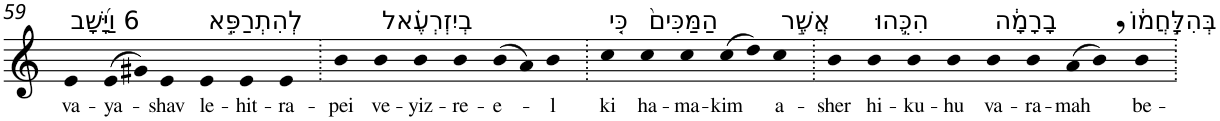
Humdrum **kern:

**kern	**text
*part1	*part1
*staff1	*staff1
*I"Piano	*
*I'Pno	*
!!LO:PB:g=z
*clefG2	*
*k[]	*
=59	=59
!LO:TX:a:t=6 וַיָּ֜שָׁב	!
!	!LO:LY:b
4e	va-
!	!LO:LY:b
(>8e	-ya-
8g#X)	.
!	!LO:LY:b
4e	-shav
!LO:TX:a:t=לְהִתְרַפֵּ֣א	!
!	!LO:LY:b
4e	le-
!	!LO:LY:b
4e	-hit-
!	!LO:LY:b
4e	-ra-
=60.	=60.
!	!LO:LY:b
4b	-pei
!LO:TX:a:t=בְיִזְרְעֶ֗אל	!
!	!LO:LY:b
4b	ve-
!	!LO:LY:b
4b	-yiz-
!	!LO:LY:b
4b	-re-
!	!LO:LY:b
(>8b	-e-
8a)	.
!	!LO:LY:b
4b	-l
=61.	=61.
!LO:TX:a:t=כִּ֤י	!
!	!LO:LY:b
4cc	ki
!LO:TX:a:t=הַמַּכִּים֙	!
!	!LO:LY:b
4cc	ha-
!	!LO:LY:b
4cc	-ma-
!	!LO:LY:b
(>8cc	-kim
8dd)	.
!LO:TX:a:t=אֲשֶׁ֣ר	!
!	!LO:LY:b
4cc	a-
=62.	=62.
!	!LO:LY:b
4b	-sher
!LO:TX:a:t=הִכֻּ֣הוּ	!
!	!LO:LY:b
4b	hi-
!	!LO:LY:b
4b	-ku-
!	!LO:LY:b
4b	-hu
!LO:TX:a:t=בָרָמָ֔ה	!
!	!LO:LY:b
4b	va-
!	!LO:LY:b
4b	-ra-
!	!LO:LY:b
(>8a	-mah
8b,)	.
!LO:TX:a:t=בְּהִלָּ֣חֲמ֔וֹ	!
!	!LO:LY:b
4b	be-
=.	=.
*-	*-
